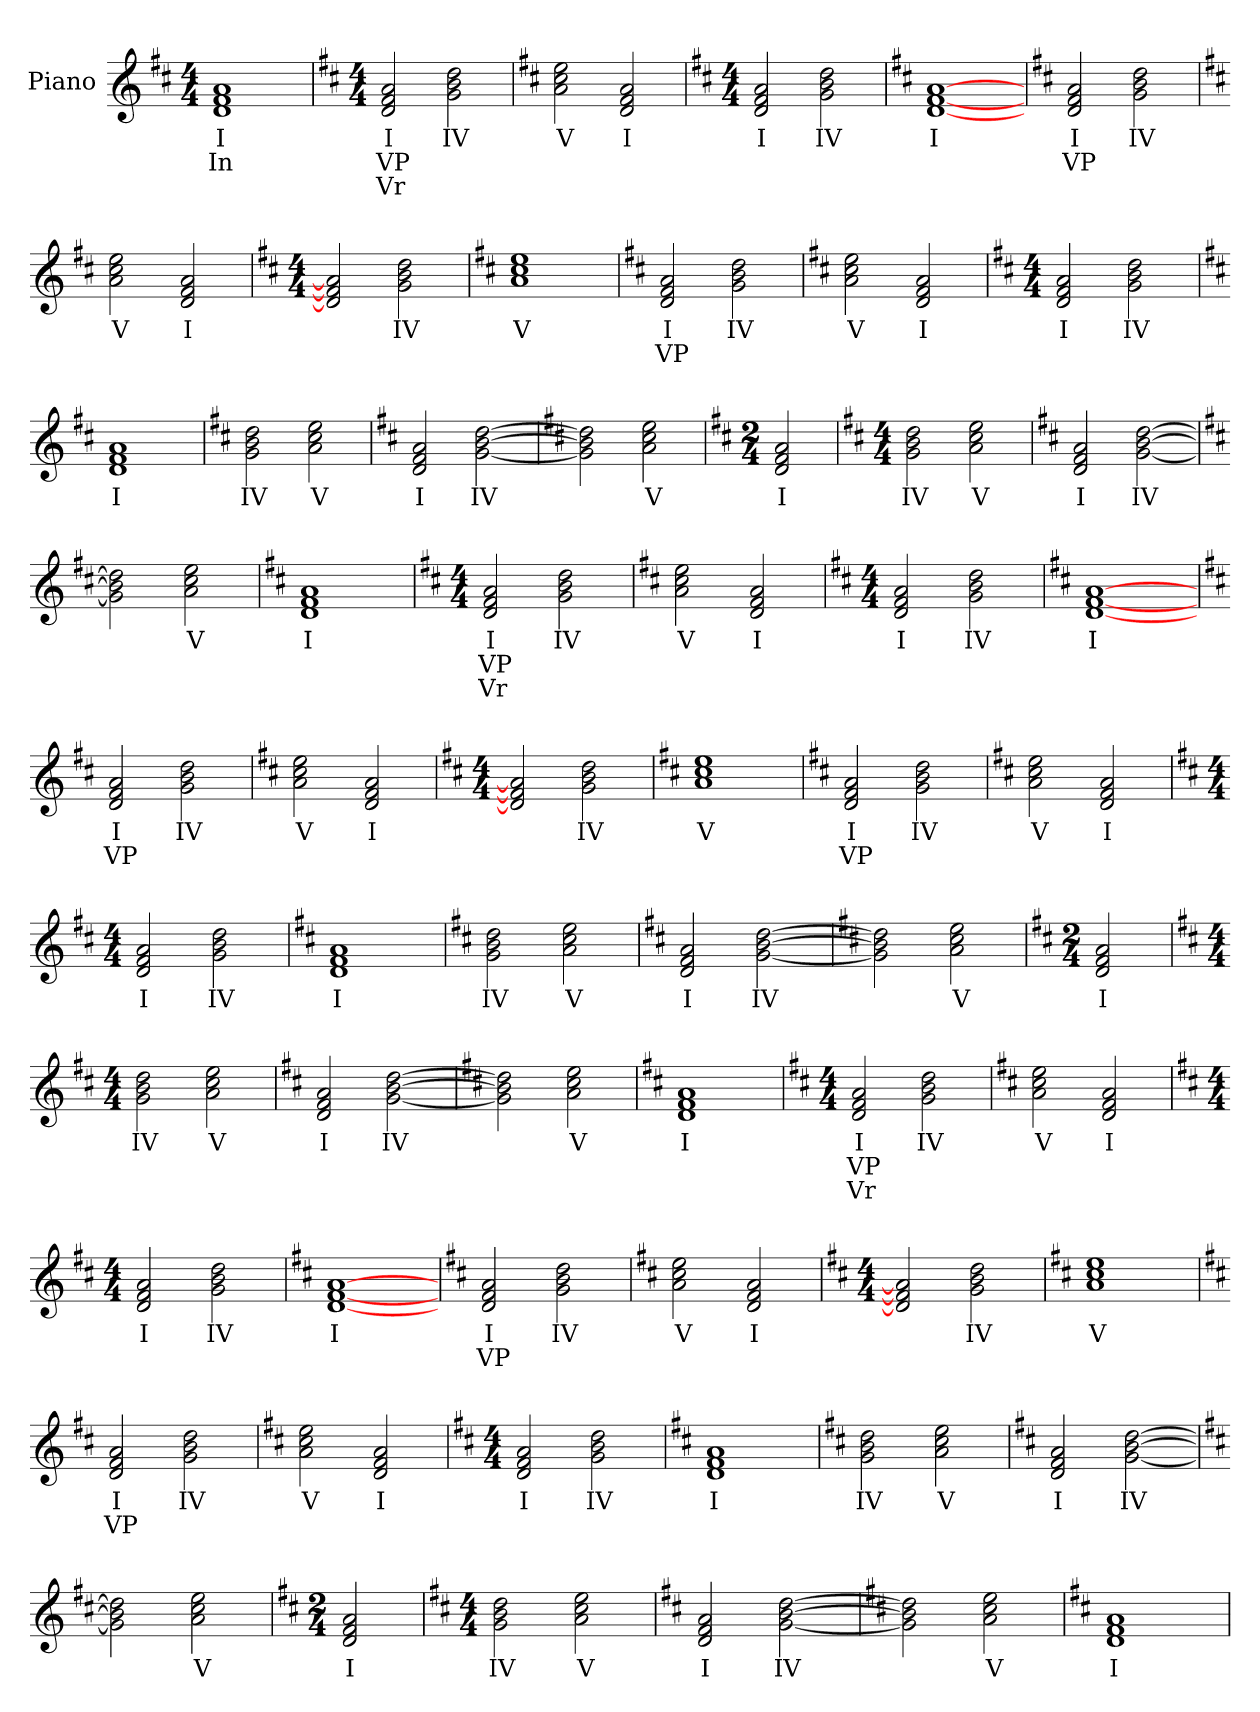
**kern	**text	**text	**text
*part1	*part1	*part1	*part1
*staff1	*staff1	*staff1	*staff1
*I"Piano	*	*	*
*I'Pno	*	*	*
*k[f#c#]	*	*	*
*D:	*	*	*
*M4/4	*	*	*
=	=	=	=
1d 1f# 1a	I	In	.
=	=	=	=
*k[f#c#]	*	*	*
*D:	*	*	*
*M4/4	*	*	*
2d 2f# 2a	I	VP	Vr
2g 2b 2dd	IV	.	.
=	=	=	=
*k[f#c#]	*	*	*
*D:	*	*	*
2a 2cc# 2ee	V	.	.
2d 2f# 2a	I	.	.
=	=	=	=
*k[f#c#]	*	*	*
*D:	*	*	*
*M4/4	*	*	*
2d 2f# 2a	I	.	.
2g 2b 2dd	IV	.	.
=	=	=	=
*k[f#c#]	*	*	*
*D:	*	*	*
[1d [1f# [1a	I	.	.
=	=	=	=
*k[f#c#]	*	*	*
*D:	*	*	*
2d 2f# 2a	I	VP	.
2g 2b 2dd	IV	.	.
=	=	=	=
*k[f#c#]	*	*	*
*D:	*	*	*
2a 2cc# 2ee	V	.	.
2d 2f# 2a	I	.	.
=	=	=	=
*k[f#c#]	*	*	*
*D:	*	*	*
*M4/4	*	*	*
2d] 2f#] 2a]	.	.	.
2g 2b 2dd	IV	.	.
=	=	=	=
*k[f#c#]	*	*	*
*D:	*	*	*
1a 1cc# 1ee	V	.	.
=	=	=	=
*k[f#c#]	*	*	*
*D:	*	*	*
2d 2f# 2a	I	VP	.
2g 2b 2dd	IV	.	.
=	=	=	=
*k[f#c#]	*	*	*
*D:	*	*	*
2a 2cc# 2ee	V	.	.
2d 2f# 2a	I	.	.
=	=	=	=
*k[f#c#]	*	*	*
*D:	*	*	*
*M4/4	*	*	*
2d 2f# 2a	I	.	.
2g 2b 2dd	IV	.	.
=	=	=	=
*k[f#c#]	*	*	*
*D:	*	*	*
1d 1f# 1a	I	.	.
=	=	=	=
*k[f#c#]	*	*	*
*D:	*	*	*
2g 2b 2dd	IV	.	.
2a 2cc# 2ee	V	.	.
=	=	=	=
*k[f#c#]	*	*	*
*D:	*	*	*
2d 2f# 2a	I	.	.
[2g [2b [2dd	IV	.	.
=	=	=	=
*k[f#c#]	*	*	*
*D:	*	*	*
2g] 2b] 2dd]	.	.	.
2a 2cc# 2ee	V	.	.
=	=	=	=
*k[f#c#]	*	*	*
*D:	*	*	*
*M2/4	*	*	*
2d 2f# 2a	I	.	.
=	=	=	=
*k[f#c#]	*	*	*
*D:	*	*	*
*M4/4	*	*	*
2g 2b 2dd	IV	.	.
2a 2cc# 2ee	V	.	.
=	=	=	=
*k[f#c#]	*	*	*
*D:	*	*	*
2d 2f# 2a	I	.	.
[2g [2b [2dd	IV	.	.
=	=	=	=
*k[f#c#]	*	*	*
*D:	*	*	*
2g] 2b] 2dd]	.	.	.
2a 2cc# 2ee	V	.	.
=	=	=	=
*k[f#c#]	*	*	*
*D:	*	*	*
1d 1f# 1a	I	.	.
=	=	=	=
*k[f#c#]	*	*	*
*D:	*	*	*
*M4/4	*	*	*
2d 2f# 2a	I	VP	Vr
2g 2b 2dd	IV	.	.
=	=	=	=
*k[f#c#]	*	*	*
*D:	*	*	*
2a 2cc# 2ee	V	.	.
2d 2f# 2a	I	.	.
=	=	=	=
*k[f#c#]	*	*	*
*D:	*	*	*
*M4/4	*	*	*
2d 2f# 2a	I	.	.
2g 2b 2dd	IV	.	.
=	=	=	=
*k[f#c#]	*	*	*
*D:	*	*	*
[1d [1f# [1a	I	.	.
=	=	=	=
*k[f#c#]	*	*	*
*D:	*	*	*
2d 2f# 2a	I	VP	.
2g 2b 2dd	IV	.	.
=	=	=	=
*k[f#c#]	*	*	*
*D:	*	*	*
2a 2cc# 2ee	V	.	.
2d 2f# 2a	I	.	.
=	=	=	=
*k[f#c#]	*	*	*
*D:	*	*	*
*M4/4	*	*	*
2d] 2f#] 2a]	.	.	.
2g 2b 2dd	IV	.	.
=	=	=	=
*k[f#c#]	*	*	*
*D:	*	*	*
1a 1cc# 1ee	V	.	.
=	=	=	=
*k[f#c#]	*	*	*
*D:	*	*	*
2d 2f# 2a	I	VP	.
2g 2b 2dd	IV	.	.
=	=	=	=
*k[f#c#]	*	*	*
*D:	*	*	*
2a 2cc# 2ee	V	.	.
2d 2f# 2a	I	.	.
=	=	=	=
*k[f#c#]	*	*	*
*D:	*	*	*
*M4/4	*	*	*
2d 2f# 2a	I	.	.
2g 2b 2dd	IV	.	.
=	=	=	=
*k[f#c#]	*	*	*
*D:	*	*	*
1d 1f# 1a	I	.	.
=	=	=	=
*k[f#c#]	*	*	*
*D:	*	*	*
2g 2b 2dd	IV	.	.
2a 2cc# 2ee	V	.	.
=	=	=	=
*k[f#c#]	*	*	*
*D:	*	*	*
2d 2f# 2a	I	.	.
[2g [2b [2dd	IV	.	.
=	=	=	=
*k[f#c#]	*	*	*
*D:	*	*	*
2g] 2b] 2dd]	.	.	.
2a 2cc# 2ee	V	.	.
=	=	=	=
*k[f#c#]	*	*	*
*D:	*	*	*
*M2/4	*	*	*
2d 2f# 2a	I	.	.
=	=	=	=
*k[f#c#]	*	*	*
*D:	*	*	*
*M4/4	*	*	*
2g 2b 2dd	IV	.	.
2a 2cc# 2ee	V	.	.
=	=	=	=
*k[f#c#]	*	*	*
*D:	*	*	*
2d 2f# 2a	I	.	.
[2g [2b [2dd	IV	.	.
=	=	=	=
*k[f#c#]	*	*	*
*D:	*	*	*
2g] 2b] 2dd]	.	.	.
2a 2cc# 2ee	V	.	.
=	=	=	=
*k[f#c#]	*	*	*
*D:	*	*	*
1d 1f# 1a	I	.	.
=	=	=	=
*k[f#c#]	*	*	*
*D:	*	*	*
*M4/4	*	*	*
2d 2f# 2a	I	VP	Vr
2g 2b 2dd	IV	.	.
=	=	=	=
*k[f#c#]	*	*	*
*D:	*	*	*
2a 2cc# 2ee	V	.	.
2d 2f# 2a	I	.	.
=	=	=	=
*k[f#c#]	*	*	*
*D:	*	*	*
*M4/4	*	*	*
2d 2f# 2a	I	.	.
2g 2b 2dd	IV	.	.
=	=	=	=
*k[f#c#]	*	*	*
*D:	*	*	*
[1d [1f# [1a	I	.	.
=	=	=	=
*k[f#c#]	*	*	*
*D:	*	*	*
2d 2f# 2a	I	VP	.
2g 2b 2dd	IV	.	.
=	=	=	=
*k[f#c#]	*	*	*
*D:	*	*	*
2a 2cc# 2ee	V	.	.
2d 2f# 2a	I	.	.
=	=	=	=
*k[f#c#]	*	*	*
*D:	*	*	*
*M4/4	*	*	*
2d] 2f#] 2a]	.	.	.
2g 2b 2dd	IV	.	.
=	=	=	=
*k[f#c#]	*	*	*
*D:	*	*	*
1a 1cc# 1ee	V	.	.
=	=	=	=
*k[f#c#]	*	*	*
*D:	*	*	*
2d 2f# 2a	I	VP	.
2g 2b 2dd	IV	.	.
=	=	=	=
*k[f#c#]	*	*	*
*D:	*	*	*
2a 2cc# 2ee	V	.	.
2d 2f# 2a	I	.	.
=	=	=	=
*k[f#c#]	*	*	*
*D:	*	*	*
*M4/4	*	*	*
2d 2f# 2a	I	.	.
2g 2b 2dd	IV	.	.
=	=	=	=
*k[f#c#]	*	*	*
*D:	*	*	*
1d 1f# 1a	I	.	.
=	=	=	=
*k[f#c#]	*	*	*
*D:	*	*	*
2g 2b 2dd	IV	.	.
2a 2cc# 2ee	V	.	.
=	=	=	=
*k[f#c#]	*	*	*
*D:	*	*	*
2d 2f# 2a	I	.	.
[2g [2b [2dd	IV	.	.
=	=	=	=
*k[f#c#]	*	*	*
*D:	*	*	*
2g] 2b] 2dd]	.	.	.
2a 2cc# 2ee	V	.	.
=	=	=	=
*k[f#c#]	*	*	*
*D:	*	*	*
*M2/4	*	*	*
2d 2f# 2a	I	.	.
=	=	=	=
*k[f#c#]	*	*	*
*D:	*	*	*
*M4/4	*	*	*
2g 2b 2dd	IV	.	.
2a 2cc# 2ee	V	.	.
=	=	=	=
*k[f#c#]	*	*	*
*D:	*	*	*
2d 2f# 2a	I	.	.
[2g [2b [2dd	IV	.	.
=	=	=	=
*k[f#c#]	*	*	*
*D:	*	*	*
2g] 2b] 2dd]	.	.	.
2a 2cc# 2ee	V	.	.
=	=	=	=
*k[f#c#]	*	*	*
*D:	*	*	*
1d 1f# 1a	I	.	.
=	=	=	=
*-	*-	*-	*-
